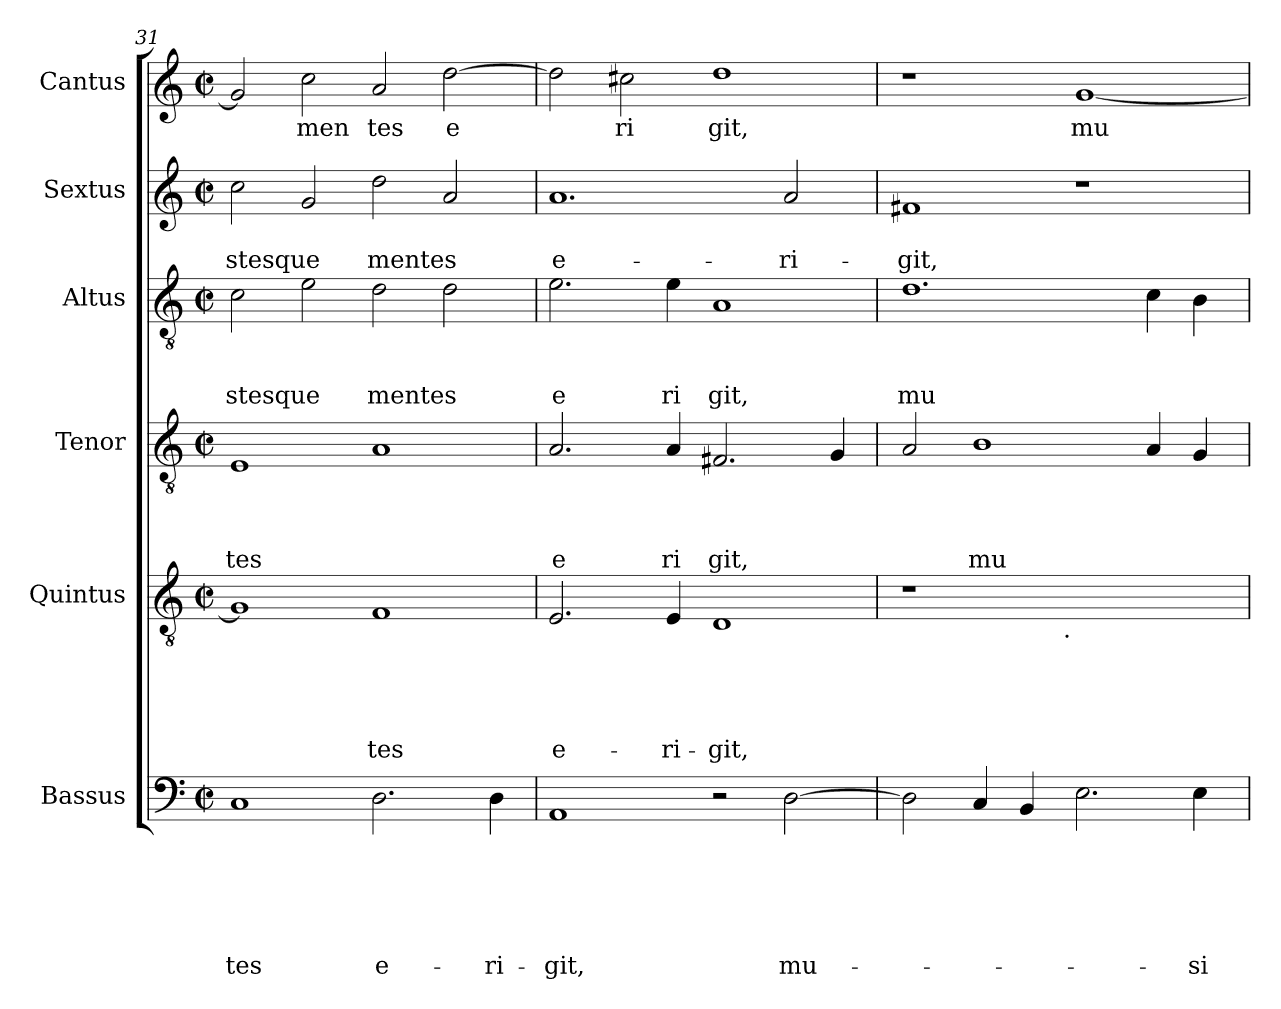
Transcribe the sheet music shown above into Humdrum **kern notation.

**kern	**text	**text	**text	**text	**text	**text	**kern	**text	**text	**text	**text	**text	**kern	**text	**text	**text	**text	**kern	**text	**text	**text	**kern	**text	**text	**kern	**text
*part6	*part6	*part6	*part6	*part6	*part6	*part6	*part5	*part5	*part5	*part5	*part5	*part5	*part4	*part4	*part4	*part4	*part4	*part3	*part3	*part3	*part3	*part2	*part2	*part2	*part1	*part1
*staff6	*staff6	*staff6	*staff6	*staff6	*staff6	*staff6	*staff5	*staff5	*staff5	*staff5	*staff5	*staff5	*staff4	*staff4	*staff4	*staff4	*staff4	*staff3	*staff3	*staff3	*staff3	*staff2	*staff2	*staff2	*staff1	*staff1
*I"Bassus	*	*	*	*	*	*	*I"Quintus	*	*	*	*	*	*I"Tenor	*	*	*	*	*I"Altus	*	*	*	*I"Sextus	*	*	*I"Cantus	*
*clefF4	*	*	*	*	*	*	*clefGv2	*	*	*	*	*	*clefGv2	*	*	*	*	*clefGv2	*	*	*	*clefG2	*	*	*clefG2	*
*k[]	*	*	*	*	*	*	*k[]	*	*	*	*	*	*k[]	*	*	*	*	*k[]	*	*	*	*k[]	*	*	*k[]	*
*C:	*	*	*	*	*	*	*C:	*	*	*	*	*	*C:	*	*	*	*	*C:	*	*	*	*C:	*	*	*C:	*
*M2/2	*	*	*	*	*	*	*M2/2	*	*	*	*	*	*M2/2	*	*	*	*	*M2/2	*	*	*	*M2/2	*	*	*M2/2	*
*met(c|)	*	*	*	*	*	*	*met(c|)	*	*	*	*	*	*met(c|)	*	*	*	*	*met(c|)	*	*	*	*met(c|)	*	*	*met(c|)	*
=31	=31	=31	=31	=31	=31	=31	=31	=31	=31	=31	=31	=31	=31	=31	=31	=31	=31	=31	=31	=31	=31	=31	=31	=31	=31	=31
!	!	!	!	!	!	!LO:LY:b	!	!	!	!	!	!	!	!	!	!	!LO:LY:b	!	!	!	!LO:LY:b	!	!	!LO:LY:b	!	!
1C	.	.	.	.	.	-tes	1G]	.	.	.	.	.	1E	.	.	.	tes	2c\	.	.	stesque	2cc\	.	-stesque	2g/]	.
!	!	!	!	!	!	!	!	!	!	!	!	!	!	!	!	!	!	!	!	!	!	!	!	!	!	!LO:LY:b
.	.	.	.	.	.	.	.	.	.	.	.	.	.	.	.	.	.	2e\	.	.	.	2g/	.	.	2cc\	men
!	!	!	!	!	!	!LO:LY:b	!	!	!	!	!	!LO:LY:b	!	!	!	!	!	!	!	!	!LO:LY:b	!	!	!LO:LY:b	!	!LO:LY:b
2.D\	.	.	.	.	.	e-	1F	.	.	.	.	-tes	1A	.	.	.	.	2d\	.	.	mentes	2dd\	.	mentes	2a/	tes
!	!	!	!	!	!	!	!	!	!	!	!	!	!	!	!	!	!	!	!	!	!	!	!	!	!	!LO:LY:b
.	.	.	.	.	.	.	.	.	.	.	.	.	.	.	.	.	.	2d\	.	.	.	2a/	.	.	[>2dd\	e
!	!	!	!	!	!	!LO:LY:b	!	!	!	!	!	!	!	!	!	!	!	!	!	!	!	!	!	!	!	!
4D\	.	.	.	.	.	-ri-	.	.	.	.	.	.	.	.	.	.	.	.	.	.	.	.	.	.	.	.
=32	=32	=32	=32	=32	=32	=32	=32	=32	=32	=32	=32	=32	=32	=32	=32	=32	=32	=32	=32	=32	=32	=32	=32	=32	=32	=32
!	!	!	!	!	!	!LO:LY:b	!	!	!	!	!	!LO:LY:b	!	!	!	!	!LO:LY:b	!	!	!	!LO:LY:b	!	!	!LO:LY:b	!	!
1AA	.	.	.	.	.	-git,	2.E/	.	.	.	.	e-	2.A/	.	.	.	e	2.e\	.	.	e	1.a	.	e-	2dd\]	.
!	!	!	!	!	!	!	!	!	!	!	!	!	!	!	!	!	!	!	!	!	!	!	!	!	!	!LO:LY:b
.	.	.	.	.	.	.	.	.	.	.	.	.	.	.	.	.	.	.	.	.	.	.	.	.	2cc#X\	ri
!	!	!	!	!	!	!	!	!	!	!	!	!LO:LY:b	!	!	!	!	!LO:LY:b	!	!	!	!LO:LY:b	!	!	!	!	!
.	.	.	.	.	.	.	4E/	.	.	.	.	-ri-	4A/	.	.	.	ri	4e\	.	.	ri	.	.	.	.	.
!	!	!	!	!	!	!	!	!	!	!	!	!LO:LY:b	!	!	!	!	!LO:LY:b	!	!	!	!LO:LY:b	!	!	!	!	!LO:LY:b
2r	.	.	.	.	.	.	1D	.	.	.	.	-git,	2.F#X/	.	.	.	git,	1A	.	.	git,	.	.	.	1dd	git,
!	!	!	!	!	!	!LO:LY:b	!	!	!	!	!	!	!	!	!	!	!	!	!	!	!	!	!	!LO:LY:b	!	!
[>2D\	.	.	.	.	.	mu-	.	.	.	.	.	.	.	.	.	.	.	.	.	.	.	2a/	.	-ri-	.	.
.	.	.	.	.	.	.	.	.	.	.	.	.	4G/	.	.	.	.	.	.	.	.	.	.	.	.	.
=33	=33	=33	=33	=33	=33	=33	=33	=33	=33	=33	=33	=33	=33	=33	=33	=33	=33	=33	=33	=33	=33	=33	=33	=33	=33	=33
!	!	!	!	!	!	!	!	!	!	!	!	!	!	!	!	!	!	!	!	!	!LO:LY:b	!	!	!LO:LY:b	!	!
*	*	*	*	*	*	*	*^	*	*	*	*	*	*	*	*	*	*	*	*	*	*	*	*	*	*	*
2D\]	.	.	.	.	.	.	1r	2ryy	.	.	.	.	.	2A/	.	.	.	.	1.d	.	.	mu	1f#X	.	-git,	1r	.
!	!	!	!	!	!	!	!	!	!	!	!	!	!	!	!	!	!	!LO:LY:b	!	!	!	!	!	!	!	!	!
4C/	.	.	.	.	.	.	.	4...ryy	.	.	.	.	.	1B	.	.	.	mu	.	.	.	.	.	.	.	.	.
4BB/	.	.	.	.	.	.	.	.	.	.	.	.	.	.	.	.	.	.	.	.	.	.	.	.	.	.	.
!	!	!	!	!	!	!	!	!LO:TX:b:t=.	!	!	!	!	!	!	!	!	!	!	!	!	!	!	!	!	!	!	!
.	.	.	.	.	.	.	.	1ryy	.	.	.	.	.	.	.	.	.	.	.	.	.	.	.	.	.	.	.
!	!	!	!	!	!	!	!	!	!	!	!	!	!	!	!	!	!	!	!	!	!	!	!	!	!	!	!LO:LY:b
2.E\	.	.	.	.	.	.	1ryy	.	.	.	.	.	.	.	.	.	.	.	.	.	.	.	1r	.	.	[<1g	mu
.	.	.	.	.	.	.	.	.	.	.	.	.	.	4A/	.	.	.	.	4c\	.	.	.	.	.	.	.	.
!	!	!	!	!	!	!LO:LY:b	!	!	!	!	!	!	!	!	!	!	!	!	!	!	!	!	!	!	!	!	!
4E\	.	.	.	.	.	-si-	.	.	.	.	.	.	.	4G/	.	.	.	.	4B\	.	.	.	.	.	.	.	.
.	.	.	.	.	.	.	.	32ryy	.	.	.	.	.	.	.	.	.	.	.	.	.	.	.	.	.	.	.
*	*	*	*	*	*	*	*v	*v	*	*	*	*	*	*	*	*	*	*	*	*	*	*	*	*	*	*	*
=	=	=	=	=	=	=	=	=	=	=	=	=	=	=	=	=	=	=	=	=	=	=	=	=	=	=
*-	*-	*-	*-	*-	*-	*-	*-	*-	*-	*-	*-	*-	*-	*-	*-	*-	*-	*-	*-	*-	*-	*-	*-	*-	*-	*-
